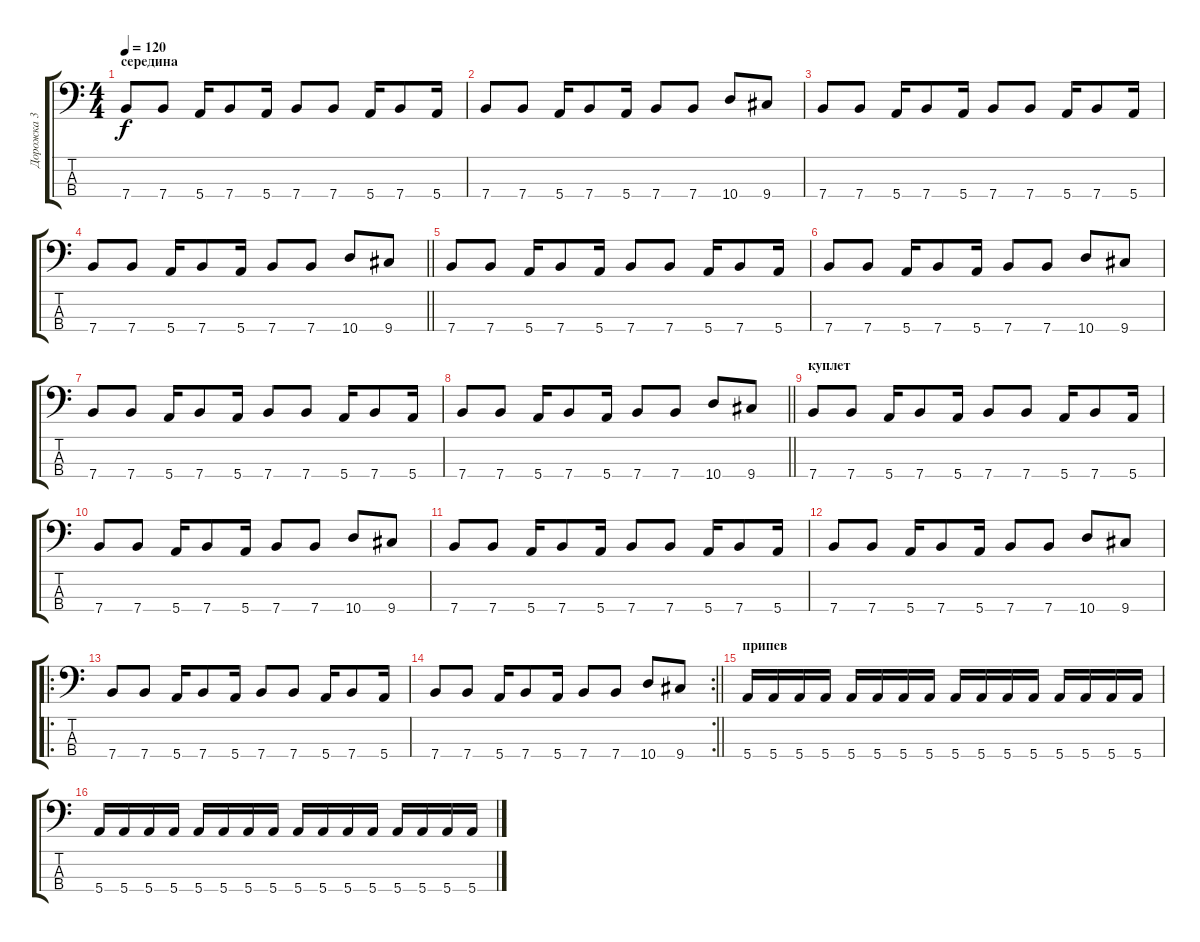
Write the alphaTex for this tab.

\track ("Дорожка 3" "Дорожка 3") {instrument electricbassfinger}
\staff {score tabs}
\tuning (G2 D2 A1 E1) {hide}
\ts (4 4)
\section ("" "середина")
\tempo 120
\clef f4
\ks c
7.4.8{dy f} 7.4.8 5.4.16 7.4.8 5.4.16 7.4.8 7.4.8 5.4.16 7.4.8 5.4.16 |
7.4.8 7.4.8 5.4.16 7.4.8 5.4.16 7.4.8 7.4.8 10.4.8 9.4.8 |
7.4.8 7.4.8 5.4.16 7.4.8 5.4.16 7.4.8 7.4.8 5.4.16 7.4.8 5.4.16 |
\barLineRight lightlight
7.4.8 7.4.8 5.4.16 7.4.8 5.4.16 7.4.8 7.4.8 10.4.8 9.4.8 |
7.4.8 7.4.8 5.4.16 7.4.8 5.4.16 7.4.8 7.4.8 5.4.16 7.4.8 5.4.16 |
7.4.8 7.4.8 5.4.16 7.4.8 5.4.16 7.4.8 7.4.8 10.4.8 9.4.8 |
7.4.8 7.4.8 5.4.16 7.4.8 5.4.16 7.4.8 7.4.8 5.4.16 7.4.8 5.4.16 |
\barLineRight lightlight
7.4.8 7.4.8 5.4.16 7.4.8 5.4.16 7.4.8 7.4.8 10.4.8 9.4.8 |
\section ("" "куплет")
7.4.8 7.4.8 5.4.16 7.4.8 5.4.16 7.4.8 7.4.8 5.4.16 7.4.8 5.4.16 |
7.4.8 7.4.8 5.4.16 7.4.8 5.4.16 7.4.8 7.4.8 10.4.8 9.4.8 |
7.4.8 7.4.8 5.4.16 7.4.8 5.4.16 7.4.8 7.4.8 5.4.16 7.4.8 5.4.16 |
7.4.8 7.4.8 5.4.16 7.4.8 5.4.16 7.4.8 7.4.8 10.4.8 9.4.8 |
\ro
7.4.8 7.4.8 5.4.16 7.4.8 5.4.16 7.4.8 7.4.8 5.4.16 7.4.8 5.4.16 |
\rc 2
\barLineRight lightlight
7.4.8 7.4.8 5.4.16 7.4.8 5.4.16 7.4.8 7.4.8 10.4.8 9.4.8 |
\section ("" "припев")
5.4.16 5.4.16 5.4.16 5.4.16 5.4.16 5.4.16 5.4.16 5.4.16 5.4.16 5.4.16 5.4.16 5.4.16 5.4.16 5.4.16 5.4.16 5.4.16 |
5.4.16 5.4.16 5.4.16 5.4.16 5.4.16 5.4.16 5.4.16 5.4.16 5.4.16 5.4.16 5.4.16 5.4.16 5.4.16 5.4.16 5.4.16 5.4.16
